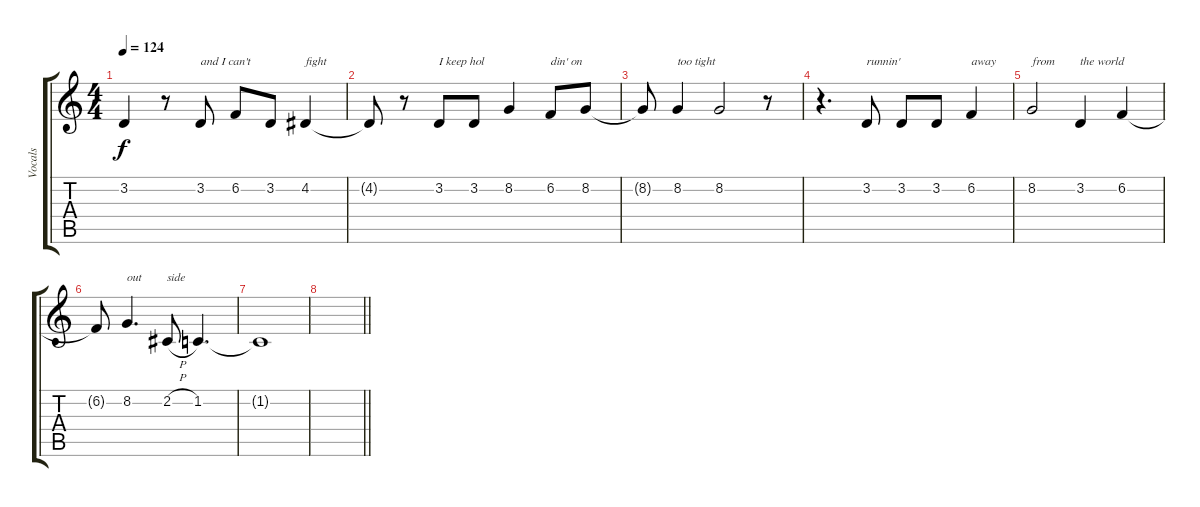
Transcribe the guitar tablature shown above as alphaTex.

\track ("Vocals" "Vocals") {instrument synthvoice}
\staff {score tabs}
\tuning (E4 B3 G3 D3 A2 E2) {hide}
\ts (4 4)
\tempo 124
\clef g2
\ks c
3.2{t}.4{dy f} r.8 3.2.8{txt "and I can't"} 6.2.8 3.2.8 4.2.4{txt "fight"} |
4.2{t}.8 r.8 3.2.8{txt "I keep hol"} 3.2.8 8.2.4 6.2.8{txt "din' on"} 8.2.8 |
8.2{t}.8 8.2.4{txt "too tight"} 8.2.2 r.8 |
r.4{d} 3.2.8{txt "runnin'"} 3.2.8 3.2.8 6.2.4{txt "away"} |
8.2.2{txt "from"} 3.2.4{txt "the world"} 6.2.4 |
6.2{t}.8 8.2.4{d txt "out"} 2.2{h}.8{txt "side"} 1.2.4{d} |
1.2{t}.1 |
\barLineRight lightlight
